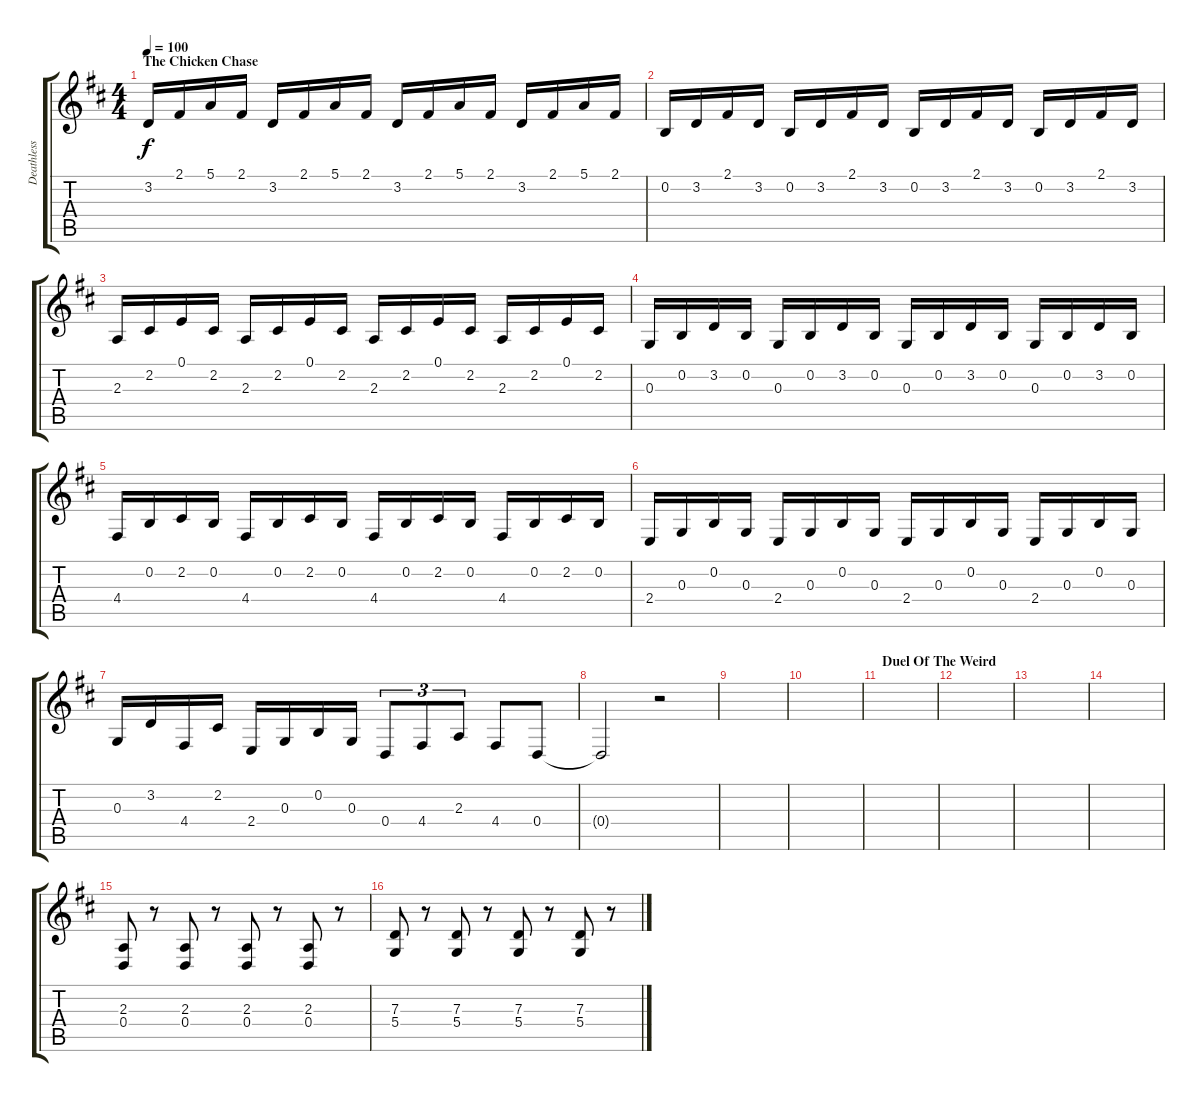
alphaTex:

\track ("Deathless Horsie (Keyboards - high)" "Deathless ") {instrument synthbrass1}
\staff {score tabs}
\tuning (E4 B3 G3 D3 A2 E2) {hide}
\ts (4 4)
\section ("" "The Chicken Chase")
\tempo 100
\clef g2
\ks d
3.2.16{dy f} 2.1.16 5.1.16 2.1.16 3.2.16 2.1.16 5.1.16 2.1.16 3.2.16 2.1.16 5.1.16 2.1.16 3.2.16 2.1.16 5.1.16 2.1.16 |
0.2.16 3.2.16 2.1.16 3.2.16 0.2.16 3.2.16 2.1.16 3.2.16 0.2.16 3.2.16 2.1.16 3.2.16 0.2.16 3.2.16 2.1.16 3.2.16 |
2.3.16 2.2.16 0.1.16 2.2.16 2.3.16 2.2.16 0.1.16 2.2.16 2.3.16 2.2.16 0.1.16 2.2.16 2.3.16 2.2.16 0.1.16 2.2.16 |
0.3.16 0.2.16 3.2.16 0.2.16 0.3.16 0.2.16 3.2.16 0.2.16 0.3.16 0.2.16 3.2.16 0.2.16 0.3.16 0.2.16 3.2.16 0.2.16 |
4.4.16 0.2.16 2.2.16 0.2.16 4.4.16 0.2.16 2.2.16 0.2.16 4.4.16 0.2.16 2.2.16 0.2.16 4.4.16 0.2.16 2.2.16 0.2.16 |
2.4.16 0.3.16 0.2.16 0.3.16 2.4.16 0.3.16 0.2.16 0.3.16 2.4.16 0.3.16 0.2.16 0.3.16 2.4.16 0.3.16 0.2.16 0.3.16 |
0.3.16 3.2.16 4.4.16 2.2.16 2.4.16 0.3.16 0.2.16 0.3.16 0.4.8{tu (3 2)} 4.4.8{tu (3 2)} 2.3.8{tu (3 2)} 4.4.8 0.4.8 |
0.4{t}.2 r.2 |
|
|
\section ("" "Duel Of The Weird")
|
|
|
|
(2.3 0.4).8 r.8 (2.3 0.4).8 r.8 (2.3 0.4).8 r.8 (2.3 0.4).8 r.8 |
(7.3 5.4).8 r.8 (7.3 5.4).8 r.8 (7.3 5.4).8 r.8 (7.3 5.4).8 r.8
